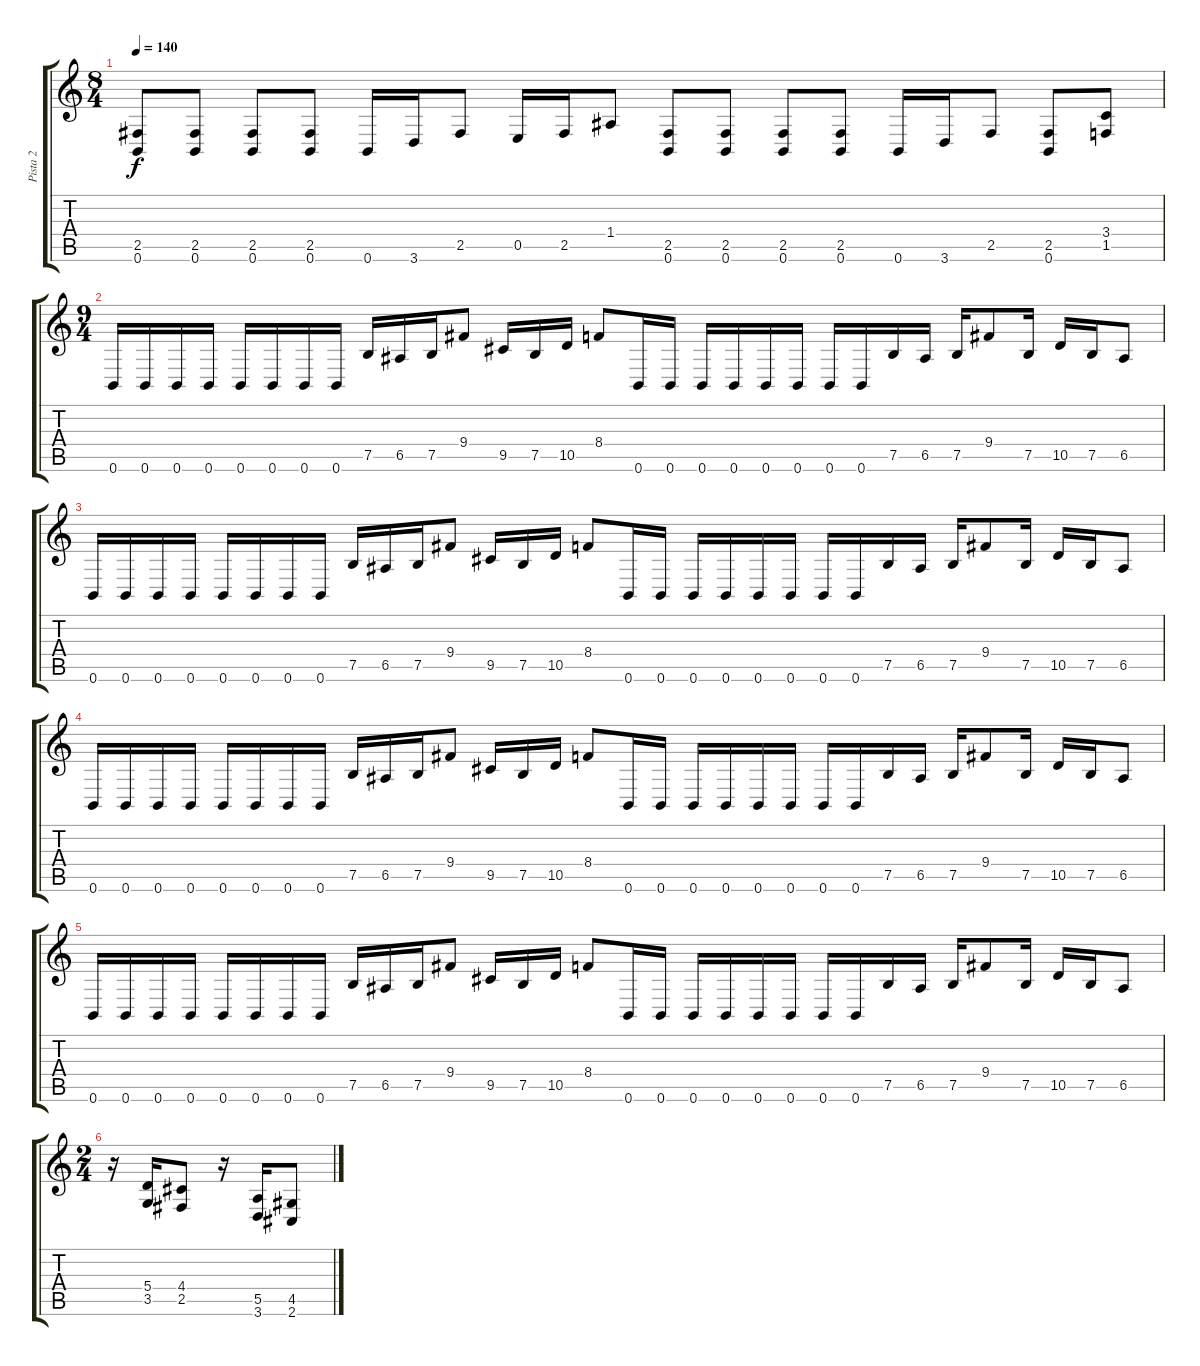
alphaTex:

\track ("Pista 2" "Pista 2") {instrument distortionguitar}
\staff {score tabs}
\tuning (B3 Gb3 D3 A2 E2 B1) {hide}
\ts (8 4)
\tempo 140
\clef g2
\ks c
(2.5 0.6).8{dy f} (2.5 0.6).8 (2.5 0.6).8 (2.5 0.6).8 0.6.16 3.6.16 2.5.8 0.5.16 2.5.16 1.4.8 (2.5 0.6).8 (2.5 0.6).8 (2.5 0.6).8 (2.5 0.6).8 0.6.16 3.6.16 2.5.8 (2.5 0.6).8 (3.4 1.5).8 |
\ts (9 4)
0.6.16 0.6.16 0.6.16 0.6.16 0.6.16 0.6.16 0.6.16 0.6.16 7.5.16 6.5.16 7.5.16 9.4.8 9.5.16 7.5.16 10.5.16 8.4.8 0.6.16 0.6.16 0.6.16 0.6.16 0.6.16 0.6.16 0.6.16 0.6.16 7.5.16 6.5.16 7.5.16 9.4.8 7.5.16 10.5.16 7.5.16 6.5.8 |
0.6.16 0.6.16 0.6.16 0.6.16 0.6.16 0.6.16 0.6.16 0.6.16 7.5.16 6.5.16 7.5.16 9.4.8 9.5.16 7.5.16 10.5.16 8.4.8 0.6.16 0.6.16 0.6.16 0.6.16 0.6.16 0.6.16 0.6.16 0.6.16 7.5.16 6.5.16 7.5.16 9.4.8 7.5.16 10.5.16 7.5.16 6.5.8 |
0.6.16 0.6.16 0.6.16 0.6.16 0.6.16 0.6.16 0.6.16 0.6.16 7.5.16 6.5.16 7.5.16 9.4.8 9.5.16 7.5.16 10.5.16 8.4.8 0.6.16 0.6.16 0.6.16 0.6.16 0.6.16 0.6.16 0.6.16 0.6.16 7.5.16 6.5.16 7.5.16 9.4.8 7.5.16 10.5.16 7.5.16 6.5.8 |
0.6.16 0.6.16 0.6.16 0.6.16 0.6.16 0.6.16 0.6.16 0.6.16 7.5.16 6.5.16 7.5.16 9.4.8 9.5.16 7.5.16 10.5.16 8.4.8 0.6.16 0.6.16 0.6.16 0.6.16 0.6.16 0.6.16 0.6.16 0.6.16 7.5.16 6.5.16 7.5.16 9.4.8 7.5.16 10.5.16 7.5.16 6.5.8 |
\ts (2 4)
r.16 (5.4 3.5).16 (4.4 2.5).8 r.16 (5.5 3.6).16 (4.5 2.6).8
